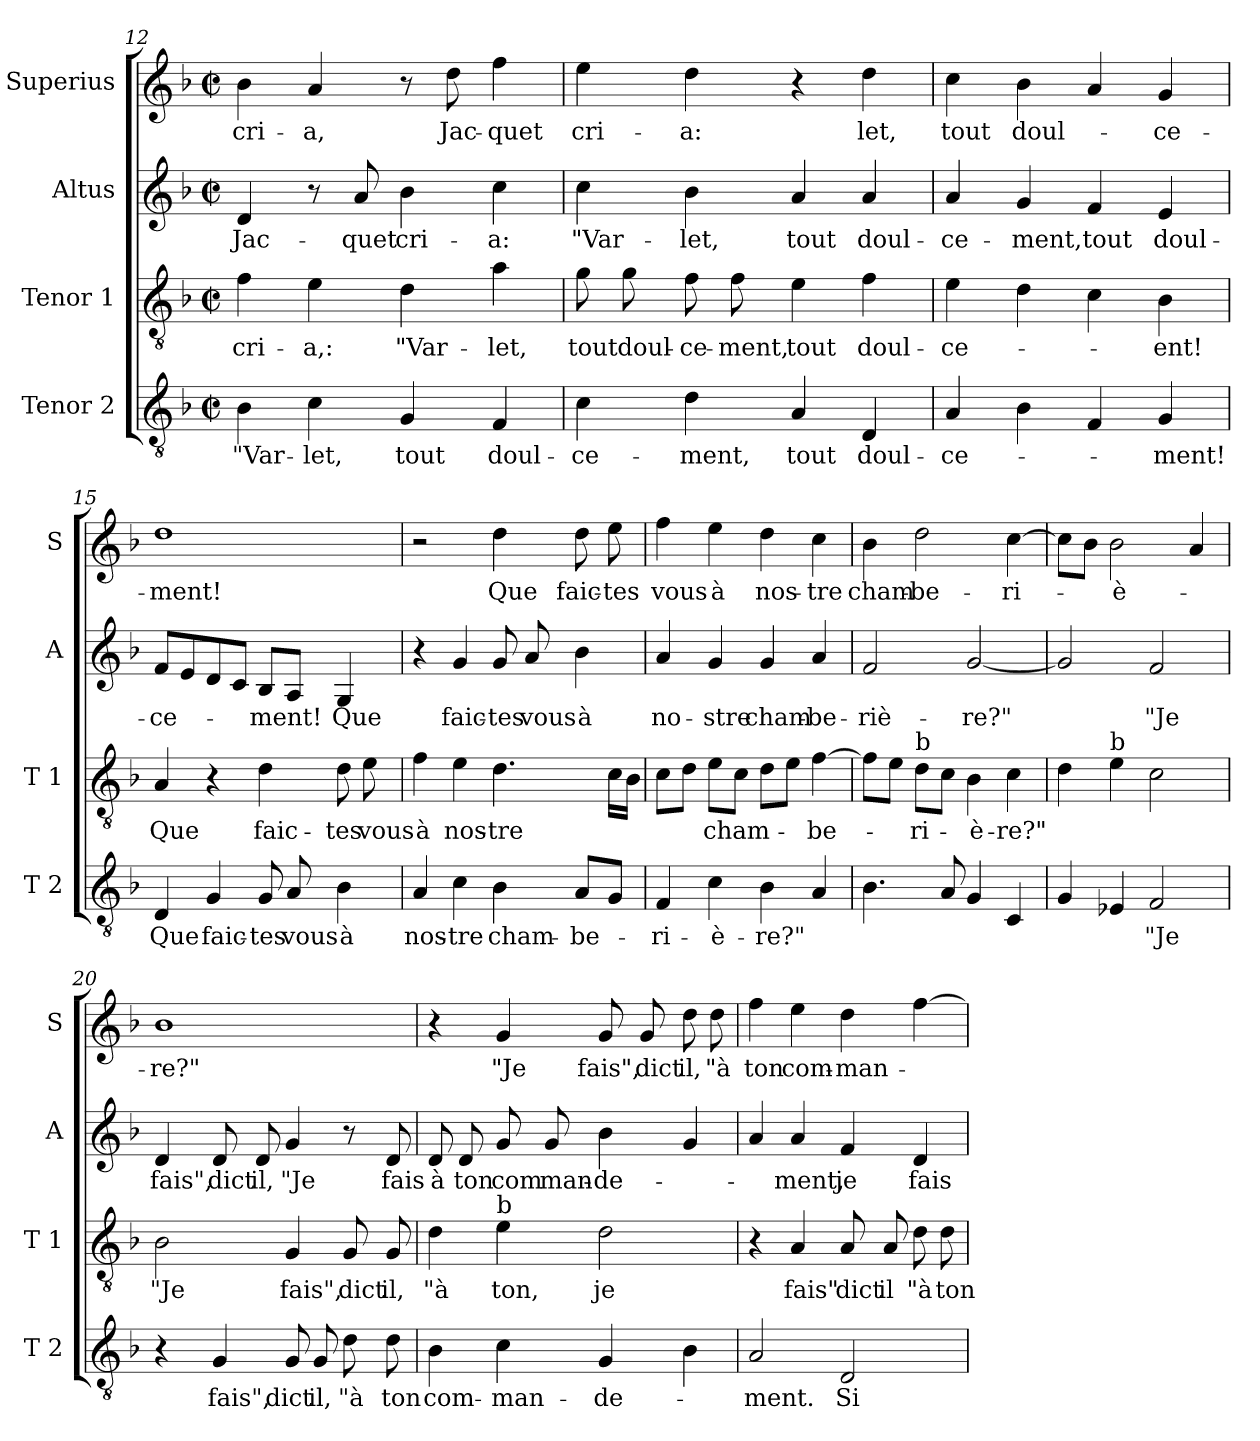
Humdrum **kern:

**kern	**text	**kern	**text	**kern	**text	**kern	**text
*part4	*part4	*part3	*part3	*part2	*part2	*part1	*part1
*staff4	*staff4	*staff3	*staff3	*staff2	*staff2	*staff1	*staff1
*I"Tenor 2	*	*I"Tenor 1	*	*I"Altus	*	*I"Superius	*
*I'T 2	*	*I'T 1	*	*I'A	*	*I'S	*
*clefGv2	*	*clefGv2	*	*clefG2	*	*clefG2	*
*k[b-]	*	*k[b-]	*	*k[b-]	*	*k[b-]	*
*F:	*	*F:	*	*F:	*	*F:	*
*M2/2	*	*M2/2	*	*M2/2	*	*M2/2	*
*met(c|)	*	*met(c|)	*	*met(c|)	*	*met(c|)	*
=12	=12	=12	=12	=12	=12	=12	=12
4B-\	"Var-	4f\	cri-	4d/	Jac-	4b-\	cri-
4c\	-let,	4e\	-a,:	8r	.	4a/	-a,
.	.	.	.	8a/	-quet	.	.
4G/	tout	4d\	"Var-	4b-\	cri-	8r	.
.	.	.	.	.	.	8dd\	Jac-
4F/	doul-	4a\	-let,	4cc\	-a:	4ff\	-quet
!!LO:PB:g=z
=13	=13	=13	=13	=13	=13	=13	=13
4c\	-ce-	8g\	tout	4cc\	"Var-	4ee\	cri-
.	.	8g\	doul-	.	.	.	.
4d\	-ment,	8f\	-ce-	4b-\	-let,	4dd\	-a:
.	.	8f\	-ment,	.	.	.	.
4A/	tout	4e\	tout	4a/	tout	4r	"Var-
4D/	doul-	4f\	doul-	4a/	doul-	4dd\	-let,
=14	=14	=14	=14	=14	=14	=14	=14
4A/	-ce-	4e\	-ce-	4a/	-ce-	4cc\	tout
4B-\	.	4d\	.	4g/	-ment,	4b-\	doul-
4F/	.	4c\	.	4f/	tout	4a/	.
4G/	-ment!	4B-\	-ent!	4e/	doul-	4g/	-ce-
=15	=15	=15	=15	=15	=15	=15	=15
4D/	Que	4A/	Que	8f/L	-ce-	1dd	-ment!
.	.	.	.	8e/	.	.	.
4G/	faic-	4r	.	8d/	.	.	.
.	.	.	.	8c/J	.	.	.
8G/	-tes	4d\	faic-	8B-/L	-ment!	.	.
8A/	vous	.	.	8A/J	.	.	.
4B-\	à	8d\	-tes	4G/	Que	.	.
.	.	8e\	vous	.	.	.	.
=16	=16	=16	=16	=16	=16	=16	=16
4A/	nos-	4f\	à	4r	.	2r	.
4c\	-tre	4e\	nos-	4g/	faic-	.	.
4B-\	cham-	4.d\	-tre	8g/	-tes	4dd\	Que
.	.	.	.	8a/	vous	.	.
8A/L	-be-	.	.	4b-\	à	8dd\	faic-
8G/J	.	16c\LL	.	.	.	8ee\	-tes
.	.	16B-\JJ	.	.	.	.	.
!!LO:LB:g=z
=17	=17	=17	=17	=17	=17	=17	=17
4F/	-ri-	8c\L	.	4a/	no-	4ff\	vous
.	.	8d\J	.	.	.	.	.
4c\	-è-	8e\L	cham-	4g/	-stre	4ee\	à
.	.	8c\J	.	.	.	.	.
4B-\	-re?"	8d\L	.	4g/	cham-	4dd\	nos-
.	.	8e\J	.	.	.	.	.
4A/	.	[4f\	-be-	4a/	-be-	4cc\	-tre
=18	=18	=18	=18	=18	=18	=18	=18
4.B-\	.	8f\L]	.	2f/	-riè-	4b-\	cham-
.	.	8e\J	.	.	.	.	.
!	!	!LO:TX:a:t=b	!	!	!	!	!
.	.	8d\L	-ri-	.	.	2dd\	-be-
8A/	.	8c\J	.	.	.	.	.
4G/	.	4B-\	-è-	[2g/	-re?"	.	.
4C/	.	4c\	-re?"	.	.	[4cc\	-ri-
=19	=19	=19	=19	=19	=19	=19	=19
4G/	.	4d\	.	2g/]	.	8cc\L]	.
.	.	.	.	.	.	8b-\J	.
!	!	!LO:TX:a:t=b	!	!	!	!	!
4E-X/	.	4e\	.	.	.	2b-\	-è-
2F/	"Je	2c\	.	2f/	"Je	.	.
.	.	.	.	.	.	4a/	.
=20	=20	=20	=20	=20	=20	=20	=20
4r	.	2B-\	"Je	4d/	fais",	1b-	-re?"
4G/	fais",	.	.	8d/	dict	.	.
.	.	.	.	8d/	il,	.	.
8G/	dict	4G/	fais",	4g/	"Je	.	.
8G/	il,	.	.	.	.	.	.
8d\	"à	8G/	dict	8r	.	.	.
8d\	ton	8G/	il,	8d/	fais	.	.
!!LO:LB:g=z
=21	=21	=21	=21	=21	=21	=21	=21
4B-\	com-	4d\	"à	8d/	à	4r	.
.	.	.	.	8d/	ton	.	.
!	!	!LO:TX:a:t=b	!	!	!	!	!
4c\	-man-	4e\	ton,	8g/	com	4g/	"Je
.	.	.	.	8g/	man-	.	.
4G/	-de-	2d\	je	4b-\	-de-	8g/	fais",
.	.	.	.	.	.	8g/	dict
4B-\	.	.	.	4g/	.	8dd\	il,
.	.	.	.	.	.	8dd\	"à
=22	=22	=22	=22	=22	=22	=22	=22
2A/	-ment.	4r	.	4a/	.	4ff\	ton
.	.	4A/	fais"	4a/	-ment,	4ee\	com-
2D/	Si	8A/	dict	4f/	je	4dd\	-man-
.	.	8A/	il	.	.	.	.
.	.	8d\	"à	4d/	fais	[4ff\	.
.	.	8d\	ton	.	.	.	.
=	=	=	=	=	=	=	=
*-	*-	*-	*-	*-	*-	*-	*-
